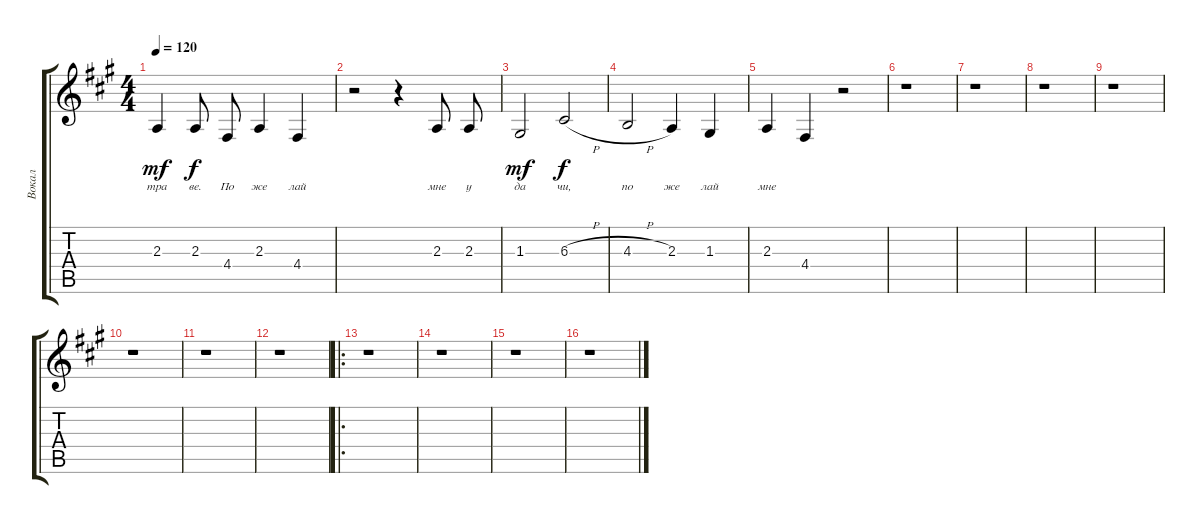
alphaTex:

\track ("Вокал" "Вокал") {instrument brightacousticpiano}
\staff {score tabs}
\tuning (E4 B3 G3 D3 A2 E2) {hide}
\ts (4 4)
\tempo 120
\clef g2
\ks a
2.3.4{lyrics (0 "тра") lyrics (1 "") lyrics (2 "") lyrics (3 "") lyrics (4 "") dy mf} 2.3.8{lyrics (0 "ве.") lyrics (1 "") lyrics (2 "") lyrics (3 "") lyrics (4 "") dy f beam split} 4.4.8{lyrics (0 "По") lyrics (1 "") lyrics (2 "") lyrics (3 "") lyrics (4 "")} 2.3.4{lyrics (0 "же") lyrics (1 "") lyrics (2 "") lyrics (3 "") lyrics (4 "")} 4.4.4{lyrics (0 "лай") lyrics (1 "") lyrics (2 "") lyrics (3 "") lyrics (4 "")} |
r.2 r.4 2.3.8{lyrics (0 "мне") lyrics (1 "") lyrics (2 "") lyrics (3 "") lyrics (4 "") beam split} 2.3.8{lyrics (0 "у") lyrics (1 "") lyrics (2 "") lyrics (3 "") lyrics (4 "")} |
1.3.2{lyrics (0 "да") lyrics (1 "") lyrics (2 "") lyrics (3 "") lyrics (4 "") dy mf} 6.3{h}.2{lyrics (0 "чи,") lyrics (1 "") lyrics (2 "") lyrics (3 "") lyrics (4 "") dy f} |
4.3{h}.2{lyrics (0 "по") lyrics (1 "") lyrics (2 "") lyrics (3 "") lyrics (4 "")} 2.3.4{lyrics (0 "же") lyrics (1 "") lyrics (2 "") lyrics (3 "") lyrics (4 "")} 1.3.4{lyrics (0 "лай") lyrics (1 "") lyrics (2 "") lyrics (3 "") lyrics (4 "")} |
2.3.4{lyrics (0 "мне") lyrics (1 "") lyrics (2 "") lyrics (3 "") lyrics (4 "")} 4.4.4{lyrics (0 "") lyrics (1 "") lyrics (2 "") lyrics (3 "") lyrics (4 "")} r.2 |
r.1 |
r.1 |
r.1 |
r.1 |
r.1 |
r.1 |
r.1 |
\ro
r.1 |
r.1 |
r.1 |
r.1
